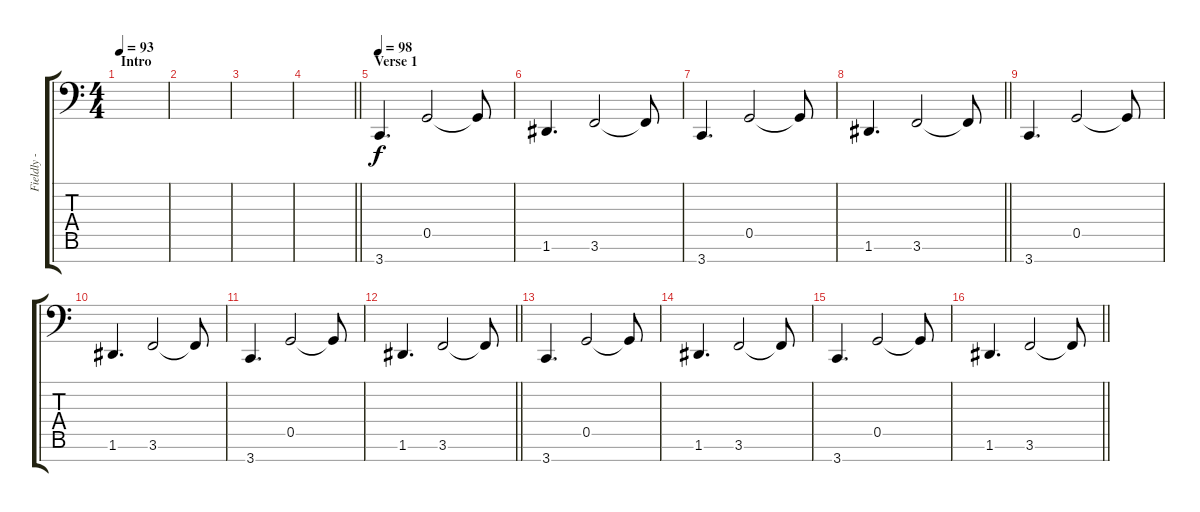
\track ("Fieldly - Bass" "Fieldly - ") {instrument fretlessbass}
\staff {score tabs}
\tuning (D3 A2 F2 C2 G1 D1 A0) {hide}
\ts (4 4)
\section ("" "Intro")
\tempo 93
\tempo 98
\tempo 93
\clef f4
\ks c
|
|
|
\barLineRight lightlight
|
\section ("" "Verse 1")
\tempo 98
3.7.4{d} 0.5.2 0.5{t}.8 |
1.6.4{d} 3.6.2 3.6{t}.8 |
3.7.4{d} 0.5.2 0.5{t}.8 |
\barLineRight lightlight
1.6.4{d} 3.6.2 3.6{t}.8 |
3.7.4{d} 0.5.2 0.5{t}.8 |
1.6.4{d} 3.6.2 3.6{t}.8 |
3.7.4{d} 0.5.2 0.5{t}.8 |
\barLineRight lightlight
1.6.4{d} 3.6.2 3.6{t}.8 |
3.7.4{d} 0.5.2 0.5{t}.8 |
1.6.4{d} 3.6.2 3.6{t}.8 |
3.7.4{d} 0.5.2 0.5{t}.8 |
\barLineRight lightlight
1.6.4{d} 3.6.2 3.6{t}.8
